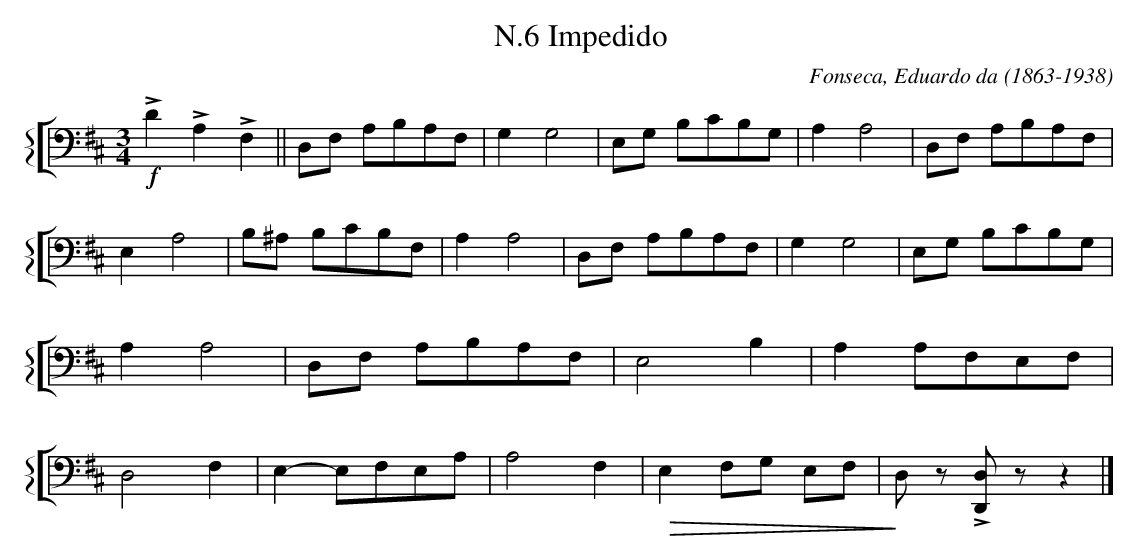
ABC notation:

X:1
T:N.6 Impedido
C:Fonseca, Eduardo da (1863-1938)
M:3/4
L:1/4
K:D
V: 8 clef=bass name="" sname=""
%%staves [{ 8 }]
   !>!!f!D!>!A,!>!F,||D,/F,/ A,/B,/A,/F,/|G,G,2|E,/G,/ B,/C/B,/G,/|A,A,2|D,/F,/ A,/B,/A,/F,/|E,A,2|B,/^A,/ B,/C/B,/F,/|A,A,2| \
D,/F,/ A,/B,/A,/F,/|G,G,2|E,/G,/ B,/C/B,/G,/|A,A,2|D,/F,/ A,/B,/A,/F,/ | \
E,2B,|A,A,/F,/E,/F,/|D,2F,|E,-E,/F,/E,/A,/|A,2F,| !>(! E, F,/G,/ E,/F,/ | !>)!  D,/z/ !>![D,,/D,/]z/z |] \
